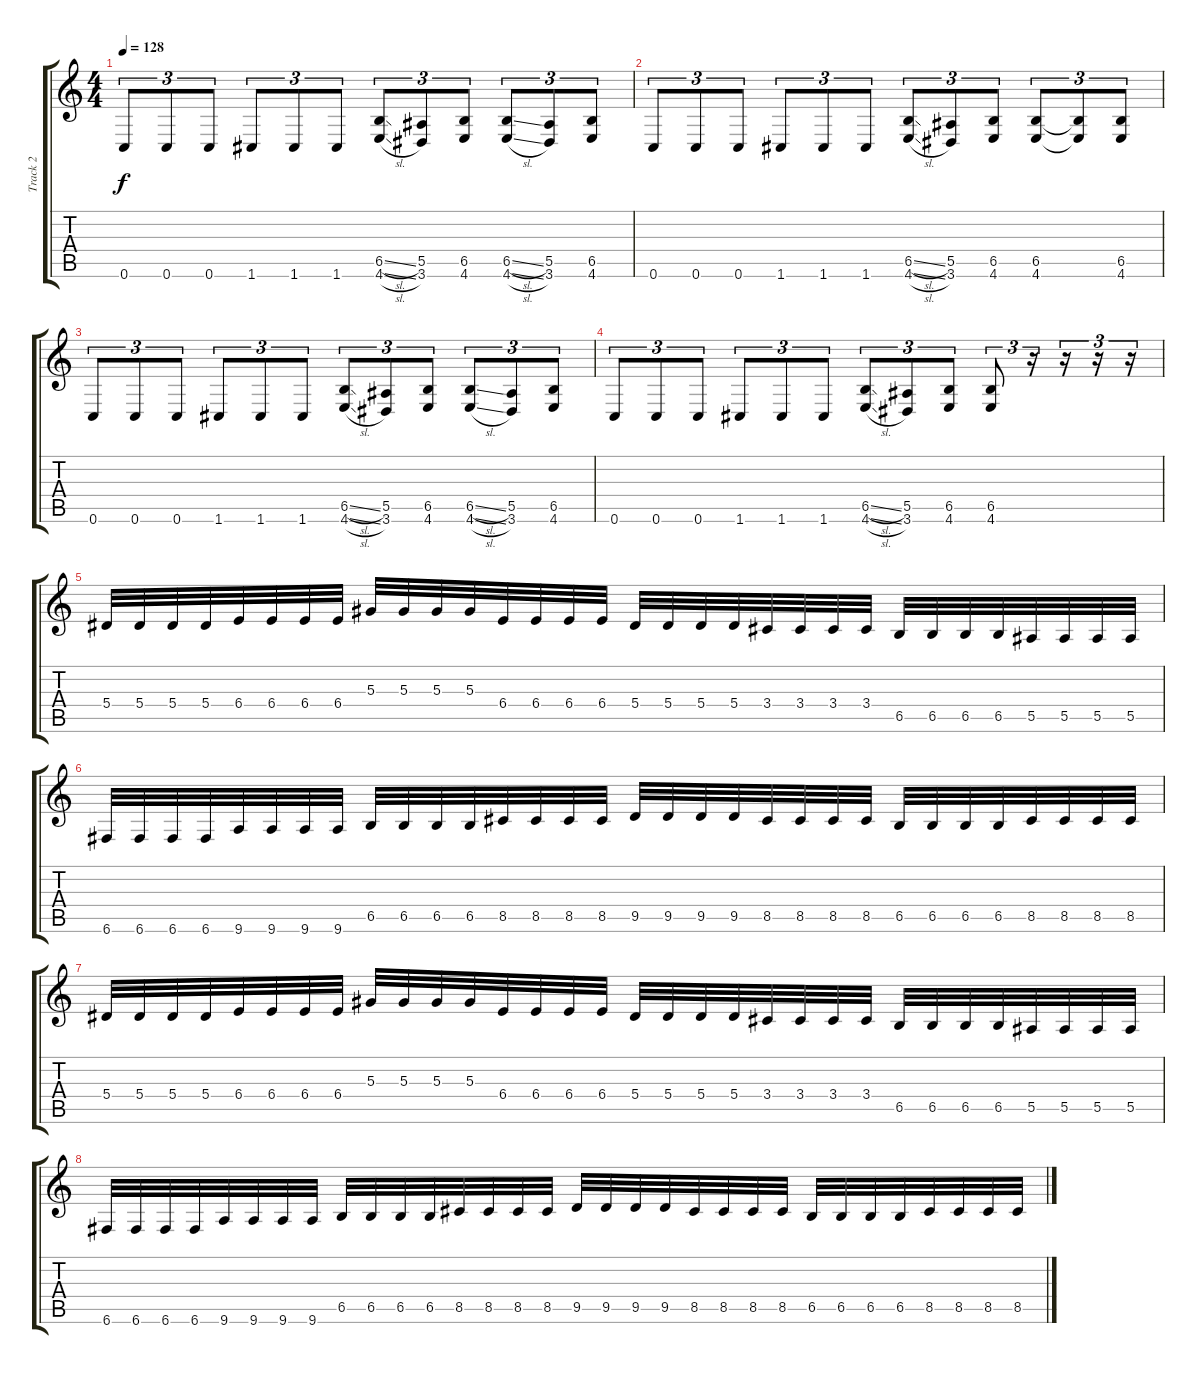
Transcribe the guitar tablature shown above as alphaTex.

\track ("Track 2" "Track 2") {instrument overdrivenguitar}
\staff {score tabs}
\tuning (C4 G3 Eb3 Bb2 F2 C2) {hide}
\ts (4 4)
\tempo 128
\clef g2
\ks c
0.6.8{tu (3 2) dy f} 0.6.8{tu (3 2)} 0.6.8{tu (3 2)} 1.6.8{tu (3 2)} 1.6.8{tu (3 2)} 1.6.8{tu (3 2)} (6.5{sl} 4.6{sl}).8{tu (3 2)} (5.5 3.6).8{tu (3 2)} (6.5 4.6).8{tu (3 2)} (6.5{sl} 4.6{sl}).8{tu (3 2)} (5.5 3.6).8{tu (3 2)} (6.5 4.6).8{tu (3 2)} |
0.6.8{tu (3 2)} 0.6.8{tu (3 2)} 0.6.8{tu (3 2)} 1.6.8{tu (3 2)} 1.6.8{tu (3 2)} 1.6.8{tu (3 2)} (6.5{sl} 4.6{sl}).8{tu (3 2)} (5.5 3.6).8{tu (3 2)} (6.5 4.6).8{tu (3 2)} (6.5 4.6).8{tu (3 2)} (6.5{t} 4.6{t}).8{tu (3 2)} (6.5 4.6).8{tu (3 2)} |
0.6.8{tu (3 2)} 0.6.8{tu (3 2)} 0.6.8{tu (3 2)} 1.6.8{tu (3 2)} 1.6.8{tu (3 2)} 1.6.8{tu (3 2)} (6.5{sl} 4.6{sl}).8{tu (3 2)} (5.5 3.6).8{tu (3 2)} (6.5 4.6).8{tu (3 2)} (6.5{sl} 4.6{sl}).8{tu (3 2)} (5.5 3.6).8{tu (3 2)} (6.5 4.6).8{tu (3 2)} |
0.6.8{tu (3 2)} 0.6.8{tu (3 2)} 0.6.8{tu (3 2)} 1.6.8{tu (3 2)} 1.6.8{tu (3 2)} 1.6.8{tu (3 2)} (6.5{sl} 4.6{sl}).8{tu (3 2)} (5.5 3.6).8{tu (3 2)} (6.5 4.6).8{tu (3 2)} (6.5 4.6).8{tu (3 2)} r.16{tu (3 2)} r.16{tu (3 2)} r.16{tu (3 2)} r.16{tu (3 2)} |
5.4.32 5.4.32 5.4.32 5.4.32 6.4.32 6.4.32 6.4.32 6.4.32 5.3.32 5.3.32 5.3.32 5.3.32 6.4.32 6.4.32 6.4.32 6.4.32 5.4.32 5.4.32 5.4.32 5.4.32 3.4.32 3.4.32 3.4.32 3.4.32 6.5.32 6.5.32 6.5.32 6.5.32 5.5.32 5.5.32 5.5.32 5.5.32 |
6.6.32 6.6.32 6.6.32 6.6.32 9.6.32 9.6.32 9.6.32 9.6.32 6.5.32 6.5.32 6.5.32 6.5.32 8.5.32 8.5.32 8.5.32 8.5.32 9.5.32 9.5.32 9.5.32 9.5.32 8.5.32 8.5.32 8.5.32 8.5.32 6.5.32 6.5.32 6.5.32 6.5.32 8.5.32 8.5.32 8.5.32 8.5.32 |
5.4.32 5.4.32 5.4.32 5.4.32 6.4.32 6.4.32 6.4.32 6.4.32 5.3.32 5.3.32 5.3.32 5.3.32 6.4.32 6.4.32 6.4.32 6.4.32 5.4.32 5.4.32 5.4.32 5.4.32 3.4.32 3.4.32 3.4.32 3.4.32 6.5.32 6.5.32 6.5.32 6.5.32 5.5.32 5.5.32 5.5.32 5.5.32 |
6.6.32 6.6.32 6.6.32 6.6.32 9.6.32 9.6.32 9.6.32 9.6.32 6.5.32 6.5.32 6.5.32 6.5.32 8.5.32 8.5.32 8.5.32 8.5.32 9.5.32 9.5.32 9.5.32 9.5.32 8.5.32 8.5.32 8.5.32 8.5.32 6.5.32 6.5.32 6.5.32 6.5.32 8.5.32 8.5.32 8.5.32 8.5.32
